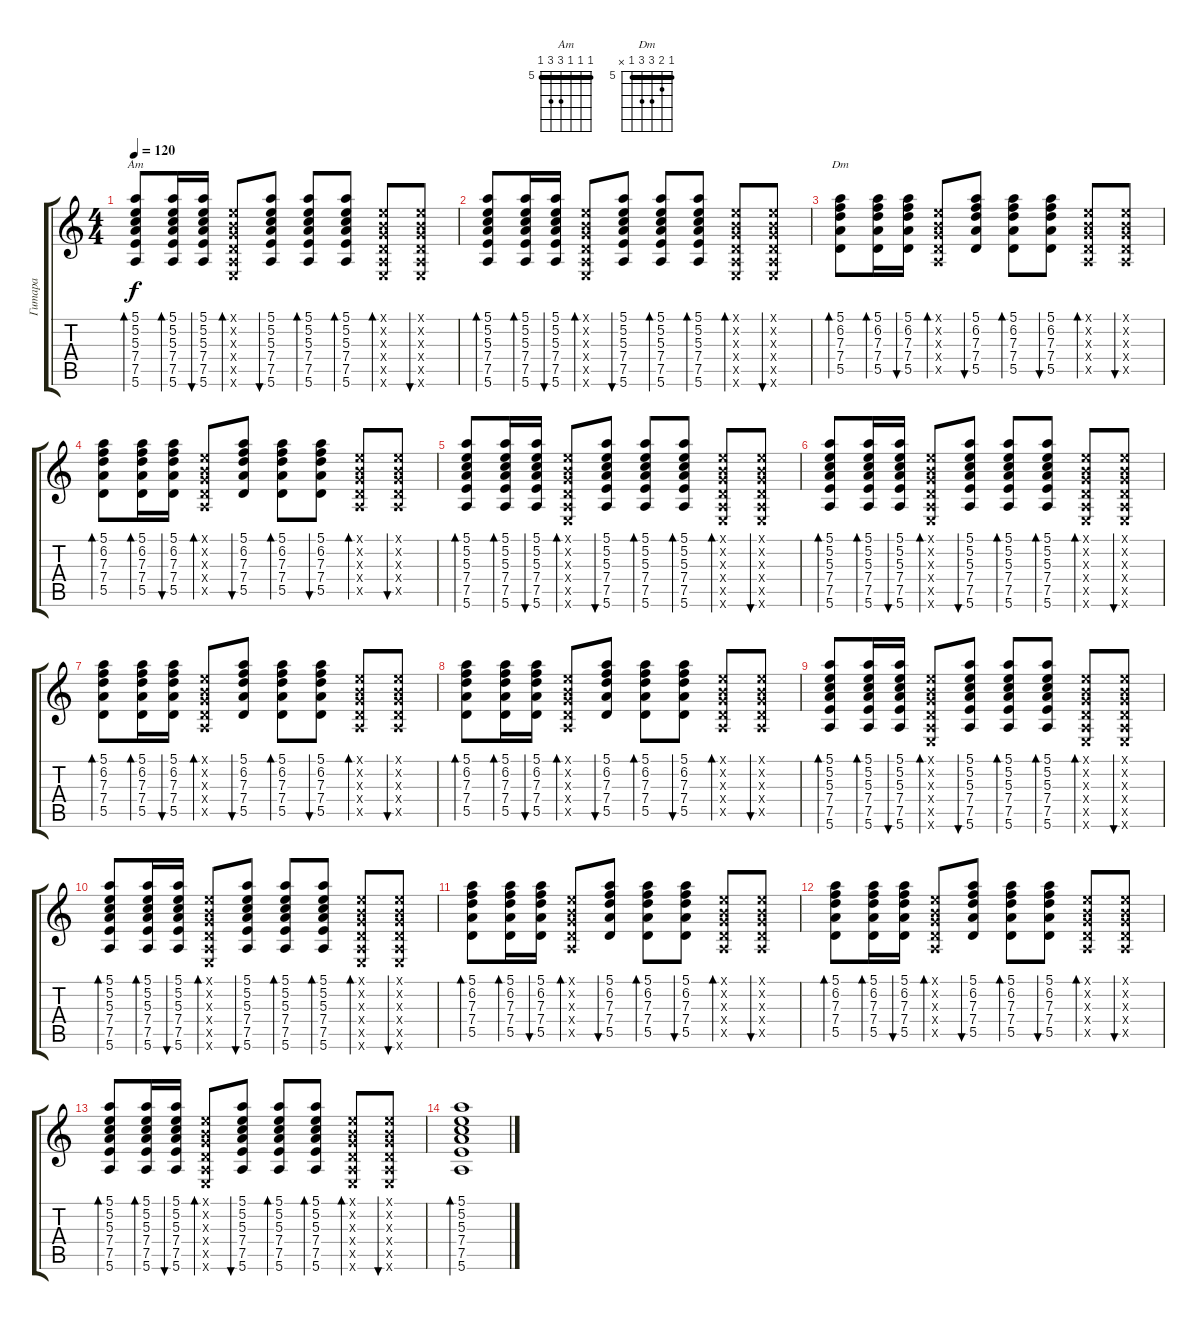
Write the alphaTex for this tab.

\track ("Гитара" "Гитара") {instrument acousticguitarsteel}
\staff {score tabs}
\tuning (E4 B3 G3 D3 A2 E2) {hide}
\chord ("Am" 5 5 5 7 7 5) {firstfret 5 barre 5}
\chord ("Dm" 5 6 7 7 5 x) {firstfret 5 barre 5}
\ts (4 4)
\tempo 120
\clef g2
\ks c
(5.1 5.2 5.3 7.4 7.5 5.6).8{bd 60 ch "Am" dy f} (5.1 5.2 5.3 7.4 7.5 5.6).16{bd 60} (5.1 5.2 5.3 7.4 7.5 5.6).16{bu 60} (0.1{x} 0.2{x} 0.3{x} 0.4{x} 0.5{x} 0.6{x}).8{bd 60} (5.1 5.2 5.3 7.4 7.5 5.6).8{bu 60} (5.1 5.2 5.3 7.4 7.5 5.6).8{bd 60} (5.1 5.2 5.3 7.4 7.5 5.6).8{bd 60} (0.1{x} 0.2{x} 0.3{x} 0.4{x} 0.5{x} 0.6{x}).8{bd 60} (0.1{x} 0.2{x} 0.3{x} 0.4{x} 0.5{x} 0.6{x}).8{bu 60} |
(5.1 5.2 5.3 7.4 7.5 5.6).8{bd 60} (5.1 5.2 5.3 7.4 7.5 5.6).16{bd 60} (5.1 5.2 5.3 7.4 7.5 5.6).16{bu 60} (0.1{x} 0.2{x} 0.3{x} 0.4{x} 0.5{x} 0.6{x}).8{bd 60} (5.1 5.2 5.3 7.4 7.5 5.6).8{bu 60} (5.1 5.2 5.3 7.4 7.5 5.6).8{bd 60} (5.1 5.2 5.3 7.4 7.5 5.6).8{bd 60} (0.1{x} 0.2{x} 0.3{x} 0.4{x} 0.5{x} 0.6{x}).8{bd 60} (0.1{x} 0.2{x} 0.3{x} 0.4{x} 0.5{x} 0.6{x}).8{bu 60} |
(5.1 6.2 7.3 7.4 5.5).8{bd 60 ch "Dm"} (5.1 6.2 7.3 7.4 5.5).16{bd 60} (5.1 6.2 7.3 7.4 5.5).16{bu 60} (0.1{x} 0.2{x} 0.3{x} 0.4{x} 0.5{x}).8{bd 60} (5.1 6.2 7.3 7.4 5.5).8{bu 60} (5.1 6.2 7.3 7.4 5.5).8{bd 60} (5.1 6.2 7.3 7.4 5.5).8{bu 60} (0.1{x} 0.2{x} 0.3{x} 0.4{x} 0.5{x}).8{bd 60} (0.1{x} 0.2{x} 0.3{x} 0.4{x} 0.5{x}).8{bu 60} |
(5.1 6.2 7.3 7.4 5.5).8{bd 60} (5.1 6.2 7.3 7.4 5.5).16{bd 60} (5.1 6.2 7.3 7.4 5.5).16{bu 60} (0.1{x} 0.2{x} 0.3{x} 0.4{x} 0.5{x}).8{bd 60} (5.1 6.2 7.3 7.4 5.5).8{bu 60} (5.1 6.2 7.3 7.4 5.5).8{bd 60} (5.1 6.2 7.3 7.4 5.5).8{bu 60} (0.1{x} 0.2{x} 0.3{x} 0.4{x} 0.5{x}).8{bd 60} (0.1{x} 0.2{x} 0.3{x} 0.4{x} 0.5{x}).8{bu 60} |
(5.1 5.2 5.3 7.4 7.5 5.6).8{bd 60} (5.1 5.2 5.3 7.4 7.5 5.6).16{bd 60} (5.1 5.2 5.3 7.4 7.5 5.6).16{bu 60} (0.1{x} 0.2{x} 0.3{x} 0.4{x} 0.5{x} 0.6{x}).8{bd 60} (5.1 5.2 5.3 7.4 7.5 5.6).8{bu 60} (5.1 5.2 5.3 7.4 7.5 5.6).8{bd 60} (5.1 5.2 5.3 7.4 7.5 5.6).8{bd 60} (0.1{x} 0.2{x} 0.3{x} 0.4{x} 0.5{x} 0.6{x}).8{bd 60} (0.1{x} 0.2{x} 0.3{x} 0.4{x} 0.5{x} 0.6{x}).8{bu 60} |
(5.1 5.2 5.3 7.4 7.5 5.6).8{bd 60} (5.1 5.2 5.3 7.4 7.5 5.6).16{bd 60} (5.1 5.2 5.3 7.4 7.5 5.6).16{bu 60} (0.1{x} 0.2{x} 0.3{x} 0.4{x} 0.5{x} 0.6{x}).8{bd 60} (5.1 5.2 5.3 7.4 7.5 5.6).8{bu 60} (5.1 5.2 5.3 7.4 7.5 5.6).8{bd 60} (5.1 5.2 5.3 7.4 7.5 5.6).8{bd 60} (0.1{x} 0.2{x} 0.3{x} 0.4{x} 0.5{x} 0.6{x}).8{bd 60} (0.1{x} 0.2{x} 0.3{x} 0.4{x} 0.5{x} 0.6{x}).8{bu 60} |
(5.1 6.2 7.3 7.4 5.5).8{bd 60} (5.1 6.2 7.3 7.4 5.5).16{bd 60} (5.1 6.2 7.3 7.4 5.5).16{bu 60} (0.1{x} 0.2{x} 0.3{x} 0.4{x} 0.5{x}).8{bd 60} (5.1 6.2 7.3 7.4 5.5).8{bu 60} (5.1 6.2 7.3 7.4 5.5).8{bd 60} (5.1 6.2 7.3 7.4 5.5).8{bu 60} (0.1{x} 0.2{x} 0.3{x} 0.4{x} 0.5{x}).8{bd 60} (0.1{x} 0.2{x} 0.3{x} 0.4{x} 0.5{x}).8{bu 60} |
(5.1 6.2 7.3 7.4 5.5).8{bd 60} (5.1 6.2 7.3 7.4 5.5).16{bd 60} (5.1 6.2 7.3 7.4 5.5).16{bu 60} (0.1{x} 0.2{x} 0.3{x} 0.4{x} 0.5{x}).8{bd 60} (5.1 6.2 7.3 7.4 5.5).8{bu 60} (5.1 6.2 7.3 7.4 5.5).8{bd 60} (5.1 6.2 7.3 7.4 5.5).8{bu 60} (0.1{x} 0.2{x} 0.3{x} 0.4{x} 0.5{x}).8{bd 60} (0.1{x} 0.2{x} 0.3{x} 0.4{x} 0.5{x}).8{bu 60} |
(5.1 5.2 5.3 7.4 7.5 5.6).8{bd 60} (5.1 5.2 5.3 7.4 7.5 5.6).16{bd 60} (5.1 5.2 5.3 7.4 7.5 5.6).16{bu 60} (0.1{x} 0.2{x} 0.3{x} 0.4{x} 0.5{x} 0.6{x}).8{bd 60} (5.1 5.2 5.3 7.4 7.5 5.6).8{bu 60} (5.1 5.2 5.3 7.4 7.5 5.6).8{bd 60} (5.1 5.2 5.3 7.4 7.5 5.6).8{bd 60} (0.1{x} 0.2{x} 0.3{x} 0.4{x} 0.5{x} 0.6{x}).8{bd 60} (0.1{x} 0.2{x} 0.3{x} 0.4{x} 0.5{x} 0.6{x}).8{bu 60} |
(5.1 5.2 5.3 7.4 7.5 5.6).8{bd 60} (5.1 5.2 5.3 7.4 7.5 5.6).16{bd 60} (5.1 5.2 5.3 7.4 7.5 5.6).16{bu 60} (0.1{x} 0.2{x} 0.3{x} 0.4{x} 0.5{x} 0.6{x}).8{bd 60} (5.1 5.2 5.3 7.4 7.5 5.6).8{bu 60} (5.1 5.2 5.3 7.4 7.5 5.6).8{bd 60} (5.1 5.2 5.3 7.4 7.5 5.6).8{bd 60} (0.1{x} 0.2{x} 0.3{x} 0.4{x} 0.5{x} 0.6{x}).8{bd 60} (0.1{x} 0.2{x} 0.3{x} 0.4{x} 0.5{x} 0.6{x}).8{bu 60} |
(5.1 6.2 7.3 7.4 5.5).8{bd 60} (5.1 6.2 7.3 7.4 5.5).16{bd 60} (5.1 6.2 7.3 7.4 5.5).16{bu 60} (0.1{x} 0.2{x} 0.3{x} 0.4{x} 0.5{x}).8{bd 60} (5.1 6.2 7.3 7.4 5.5).8{bu 60} (5.1 6.2 7.3 7.4 5.5).8{bd 60} (5.1 6.2 7.3 7.4 5.5).8{bu 60} (0.1{x} 0.2{x} 0.3{x} 0.4{x} 0.5{x}).8{bd 60} (0.1{x} 0.2{x} 0.3{x} 0.4{x} 0.5{x}).8{bu 60} |
(5.1 6.2 7.3 7.4 5.5).8{bd 60} (5.1 6.2 7.3 7.4 5.5).16{bd 60} (5.1 6.2 7.3 7.4 5.5).16{bu 60} (0.1{x} 0.2{x} 0.3{x} 0.4{x} 0.5{x}).8{bd 60} (5.1 6.2 7.3 7.4 5.5).8{bu 60} (5.1 6.2 7.3 7.4 5.5).8{bd 60} (5.1 6.2 7.3 7.4 5.5).8{bu 60} (0.1{x} 0.2{x} 0.3{x} 0.4{x} 0.5{x}).8{bd 60} (0.1{x} 0.2{x} 0.3{x} 0.4{x} 0.5{x}).8{bu 60} |
(5.1 5.2 5.3 7.4 7.5 5.6).8{bd 60} (5.1 5.2 5.3 7.4 7.5 5.6).16{bd 60} (5.1 5.2 5.3 7.4 7.5 5.6).16{bu 60} (0.1{x} 0.2{x} 0.3{x} 0.4{x} 0.5{x} 0.6{x}).8{bd 60} (5.1 5.2 5.3 7.4 7.5 5.6).8{bu 60} (5.1 5.2 5.3 7.4 7.5 5.6).8{bd 60} (5.1 5.2 5.3 7.4 7.5 5.6).8{bd 60} (0.1{x} 0.2{x} 0.3{x} 0.4{x} 0.5{x} 0.6{x}).8{bd 60} (0.1{x} 0.2{x} 0.3{x} 0.4{x} 0.5{x} 0.6{x}).8{bu 60} |
(5.1 5.2 5.3 7.4 7.5 5.6).1{bd 60}
